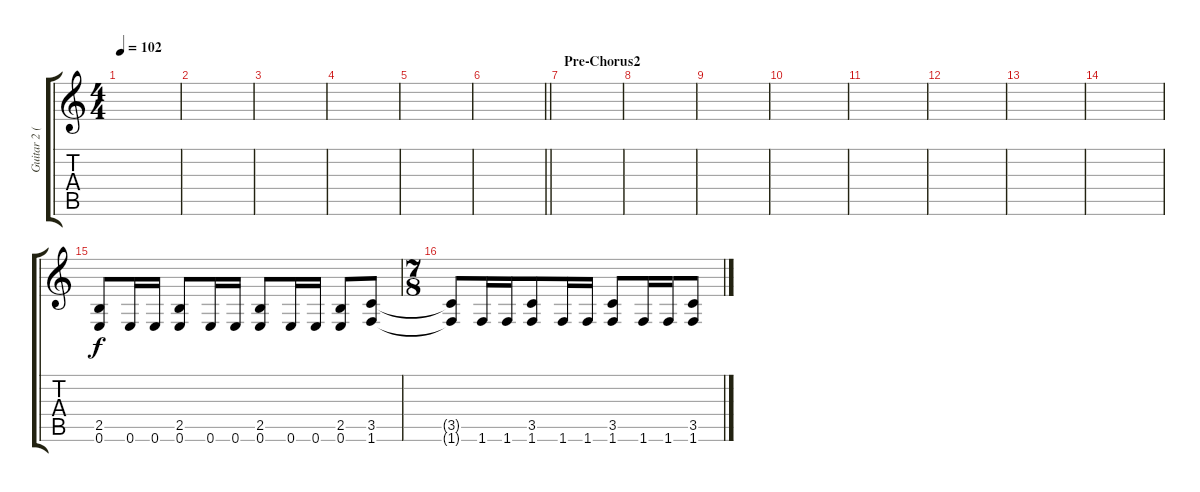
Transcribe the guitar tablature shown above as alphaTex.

\track ("Guitar 2 (Distortion)" "Guitar 2 (") {instrument distortionguitar}
\staff {score tabs}
\tuning (E4 B3 G3 D3 A2 E2) {hide}
\ts (4 4)
\tempo 102
\clef g2
\ks c
|
|
|
|
|
\barLineRight lightlight
|
\section ("" "Pre-Chorus2")
|
|
|
|
|
|
|
|
(2.5 0.6).8 0.6.16 0.6.16 (2.5 0.6).8 0.6.16 0.6.16 (2.5 0.6).8 0.6.16 0.6.16 (2.5 0.6).8 (3.5 1.6).8 |
\ts (7 8)
(3.5{t} 1.6{t}).8 1.6.16 1.6.16 (3.5 1.6).8 1.6.16 1.6.16 (3.5 1.6).8 1.6.16 1.6.16 (3.5 1.6).8
